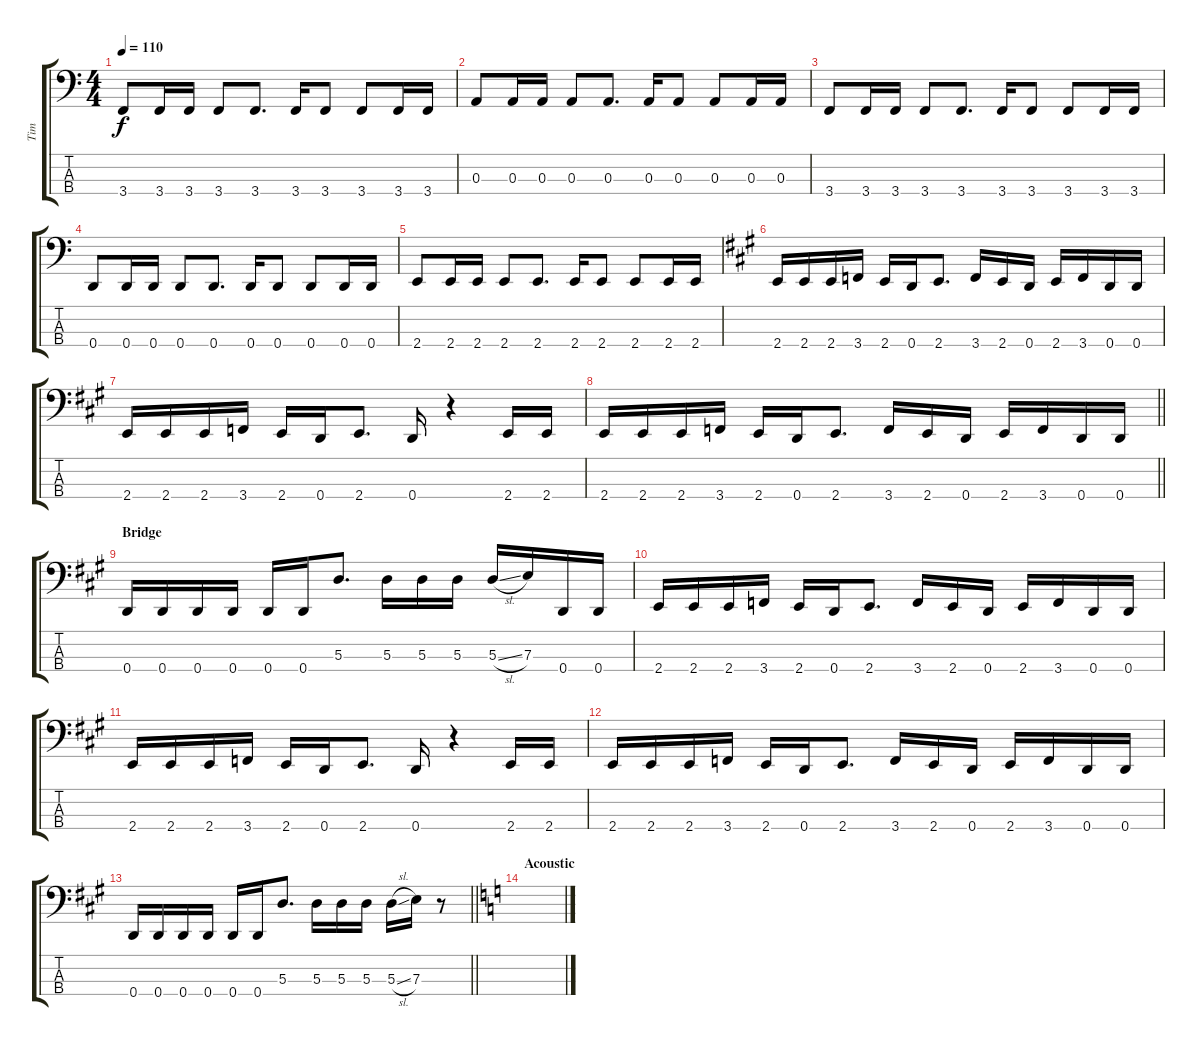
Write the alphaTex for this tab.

\track ("Tim" "Tim") {instrument electricbassfinger}
\staff {score tabs}
\tuning (G2 D2 A1 D1) {hide}
\ts (4 4)
\tempo 110
\clef f4
\ks c
3.4.8{dy f} 3.4.16 3.4.16 3.4.8 3.4.8{d} 3.4.16 3.4.8 3.4.8 3.4.16 3.4.16 |
0.3.8 0.3.16 0.3.16 0.3.8 0.3.8{d} 0.3.16 0.3.8 0.3.8 0.3.16 0.3.16 |
3.4.8 3.4.16 3.4.16 3.4.8 3.4.8{d} 3.4.16 3.4.8 3.4.8 3.4.16 3.4.16 |
0.4.8 0.4.16 0.4.16 0.4.8 0.4.8{d} 0.4.16 0.4.8 0.4.8 0.4.16 0.4.16 |
2.4.8 2.4.16 2.4.16 2.4.8 2.4.8{d} 2.4.16 2.4.8 2.4.8 2.4.16 2.4.16 |
\ks a
2.4.16 2.4.16 2.4.16 3.4.16 2.4.16 0.4.16 2.4.8{d} 3.4.16 2.4.16 0.4.16 2.4.16 3.4.16 0.4.16 0.4.16 |
2.4.16 2.4.16 2.4.16 3.4.16 2.4.16 0.4.16 2.4.8{d} 0.4.16 r.4 2.4.16 2.4.16 |
\barLineRight lightlight
2.4.16 2.4.16 2.4.16 3.4.16 2.4.16 0.4.16 2.4.8{d} 3.4.16 2.4.16 0.4.16 2.4.16 3.4.16 0.4.16 0.4.16 |
\section ("" "Bridge")
0.4.16 0.4.16 0.4.16 0.4.16 0.4.16 0.4.16 5.3.8{d} 5.3.16 5.3.16 5.3.16 5.3{sl}.16 7.3.16 0.4.16 0.4.16 |
2.4.16 2.4.16 2.4.16 3.4.16 2.4.16 0.4.16 2.4.8{d} 3.4.16 2.4.16 0.4.16 2.4.16 3.4.16 0.4.16 0.4.16 |
2.4.16 2.4.16 2.4.16 3.4.16 2.4.16 0.4.16 2.4.8{d} 0.4.16 r.4 2.4.16 2.4.16 |
2.4.16 2.4.16 2.4.16 3.4.16 2.4.16 0.4.16 2.4.8{d} 3.4.16 2.4.16 0.4.16 2.4.16 3.4.16 0.4.16 0.4.16 |
\barLineRight lightlight
0.4.16 0.4.16 0.4.16 0.4.16 0.4.16 0.4.16 5.3.8{d} 5.3.16 5.3.16 5.3.16 5.3{sl}.16 7.3.16 r.8 |
\section ("" "Acoustic")
\ks c
